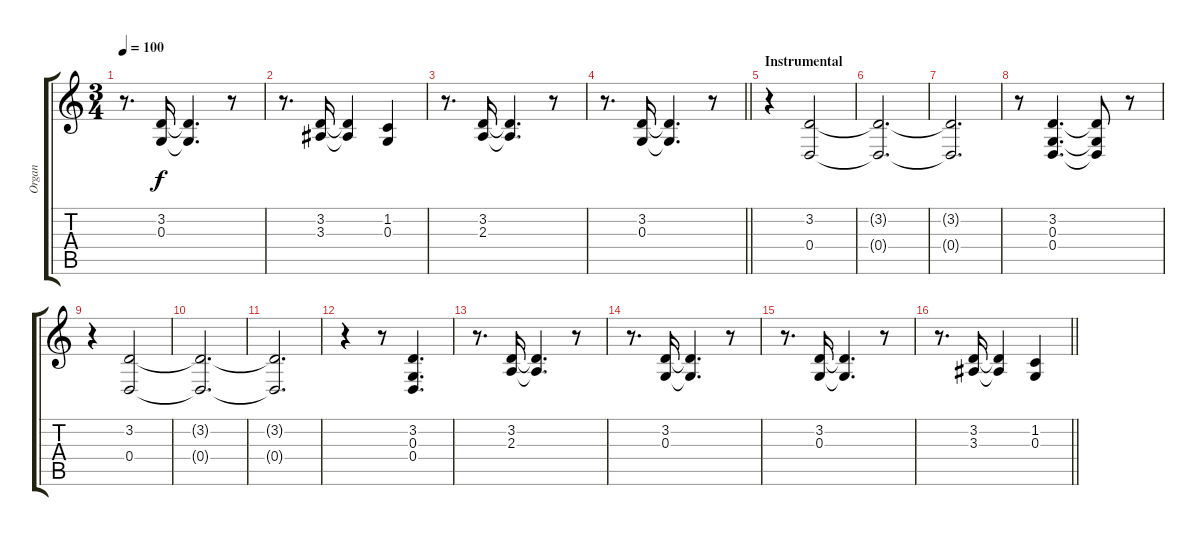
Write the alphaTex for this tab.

\track ("Organ" "Organ") {instrument drawbarorgan}
\staff {score tabs}
\tuning (E4 B3 G3 D3 A2 E2) {hide}
\ts (3 4)
\tempo 100
\clef g2
\ks c
r.8{d dy f} (3.2 0.3).16 (3.2{t} 0.3{t}).4{d} r.8 |
r.8{d} (3.2 3.3).16 (3.2{t} 3.3{t}).4 (1.2 0.3).4 |
r.8{d} (3.2 2.3).16 (3.2{t} 2.3{t}).4{d} r.8 |
\barLineRight lightlight
r.8{d} (3.2 0.3).16 (3.2{t} 0.3{t}).4{d} r.8 |
\section ("" "Instrumental")
r.4 (3.2 0.4).2 |
(3.2{t} 0.4{t}).2{d} |
(3.2{t} 0.4{t}).2{d} |
r.8 (3.2 0.3 0.4).4{d} (3.2{t} 0.3{t} 0.4{t}).8 r.8 |
r.4 (3.2 0.4).2 |
(3.2{t} 0.4{t}).2{d} |
(3.2{t} 0.4{t}).2{d} |
r.4 r.8 (3.2 0.3 0.4).4{d} |
r.8{d} (3.2 2.3).16 (3.2{t} 2.3{t}).4{d} r.8 |
r.8{d} (3.2 0.3).16 (3.2{t} 0.3{t}).4{d} r.8 |
r.8{d} (3.2 0.3).16 (3.2{t} 0.3{t}).4{d} r.8 |
\barLineRight lightlight
r.8{d} (3.2 3.3).16 (3.2{t} 3.3{t}).4 (1.2 0.3).4
